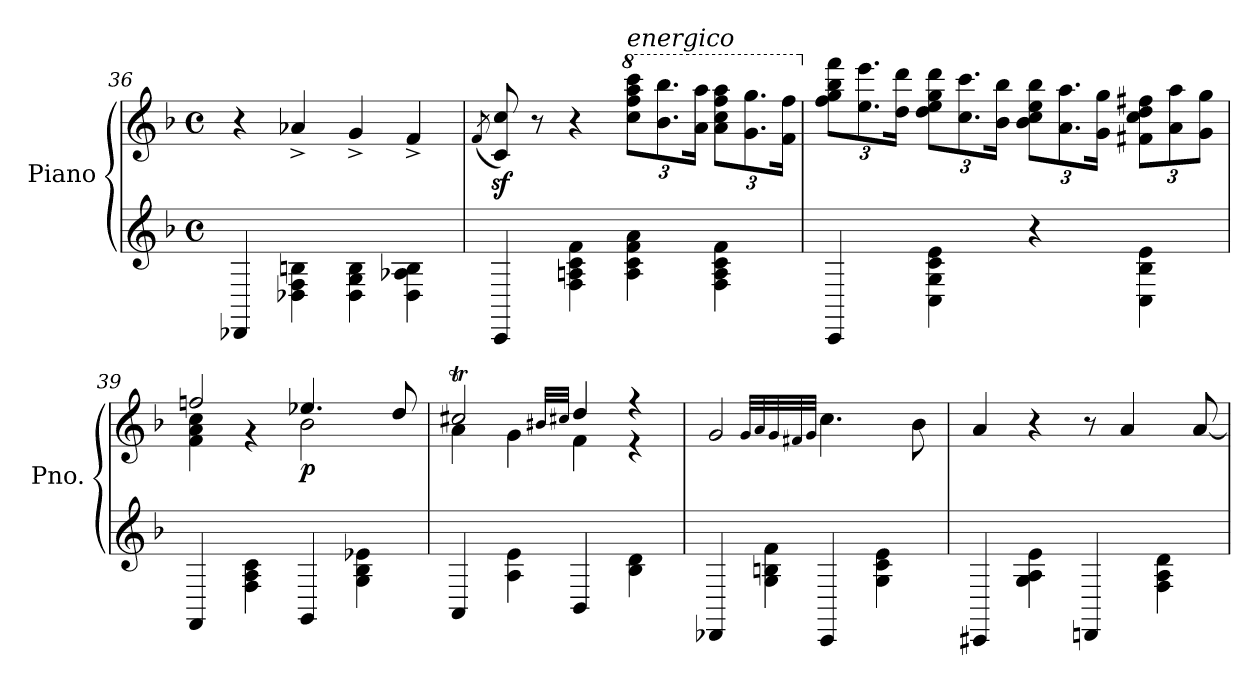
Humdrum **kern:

**kern	**kern	**dynam
*part1	*part1	*part1
*staff2	*staff1	*staff1/2
*I"Piano	*	*
*I'Pno.	*	*
*clefG2	*clefG2	*
*k[b-]	*k[b-]	*
*M4/4	*M4/4	*
*met(c)	*met(c)	*
=36	=36	=36
4DD-X/	4r	.
4D-X\ 4F\ 4Bn\	4a-X^/	.
4D-\ 4G\ 4B\	4g^/	.
4D-\ 4A-X\ 4B\	4f^/	.
!!LO:LB:g=z
=37	=37	=37
.	(<8qf/	.
4CC/	8c/z< 8cc/z<)	.
.	8r	.
4F\ 4An\ 4c\ 4f\	4r	.
*	*8va	*
*	*Xbrackettup	*
!	!LO:TX:a:i:t=energico	!
4A\ 4c\ 4f\ 4a\	12ccc\ 12fff\ 12aaa\ 12cccc\L	.
.	12.bb-\ 12.bbb-\	.
.	24aa\ 24aaa\Jk	.
4F\ 4A\ 4c\ 4f\	12aa\ 12ccc\ 12fff\ 12aaa\L	.
.	12.gg\ 12.ggg\	.
.	24ff\ 24fff\Jk	.
=38	=38	=38
*	*X8va	*
4CC/	12ff\ 12gg\ 12bb-\ 12fff\L	.
.	12.ee\ 12.eee\	.
.	24dd\ 24ddd\Jk	.
4C\ 4G\ 4c\ 4e\	12dd\ 12ee\ 12gg\ 12ddd\L	.
.	12.cc\ 12.ccc\	.
.	24b-\ 24bb-\Jk	.
4r	12b-\ 12cc\ 12ee\ 12bb-\L	.
.	12.a\ 12.aa\	.
.	24g\ 24gg\Jk	.
4C\ 4B-\ 4e\	12f#X\ 12cc\ 12dd\ 12ff#X\L	.
.	12a\ 12aa\	.
.	12g\ 12gg\J	.
=39	=39	=39
*	*^	*
4FF/	2ffn/	4f\ 4a\ 4cc\	.
4F\ 4A\ 4c\	.	4r	.
!	!	!	!LO:DY:b
4GG/	4.ee-X/	2b-\	p
4G\ 4B-\ 4e-X\	.	.	.
.	8dd/	.	.
=40	=40	=40	=40
4AA/	2cc#Xt/	4a\	.
4A\ 4e\	.	4g\	.
.	32qb#X/LLL	.	.
.	32qcc#X/JJJ	.	.
4BB-/	4dd/	4f\	.
4B-\ 4d\	4r	4r	.
*	*v	*v	*
!!LO:LB:g=z
=41	=41	=41
4DD-X/	2g/	.
4G\ 4Bn\ 4f\	.	.
.	32qg/LLL	.
.	32qa/	.
.	32qg/	.
.	32qf#X/	.
.	32qg/JJJ	.
4CC/	4.cc\	.
4G\ 4c\ 4e\	.	.
.	8b-\	.
=42	=42	=42
4CC#X/	4a/	.
4G\ 4A\ 4e\	4r	.
4DDn/	8r	.
.	4a/	.
4F\ 4A\ 4d\	.	.
.	[8a/	.
=	=	=
*-	*-	*-
